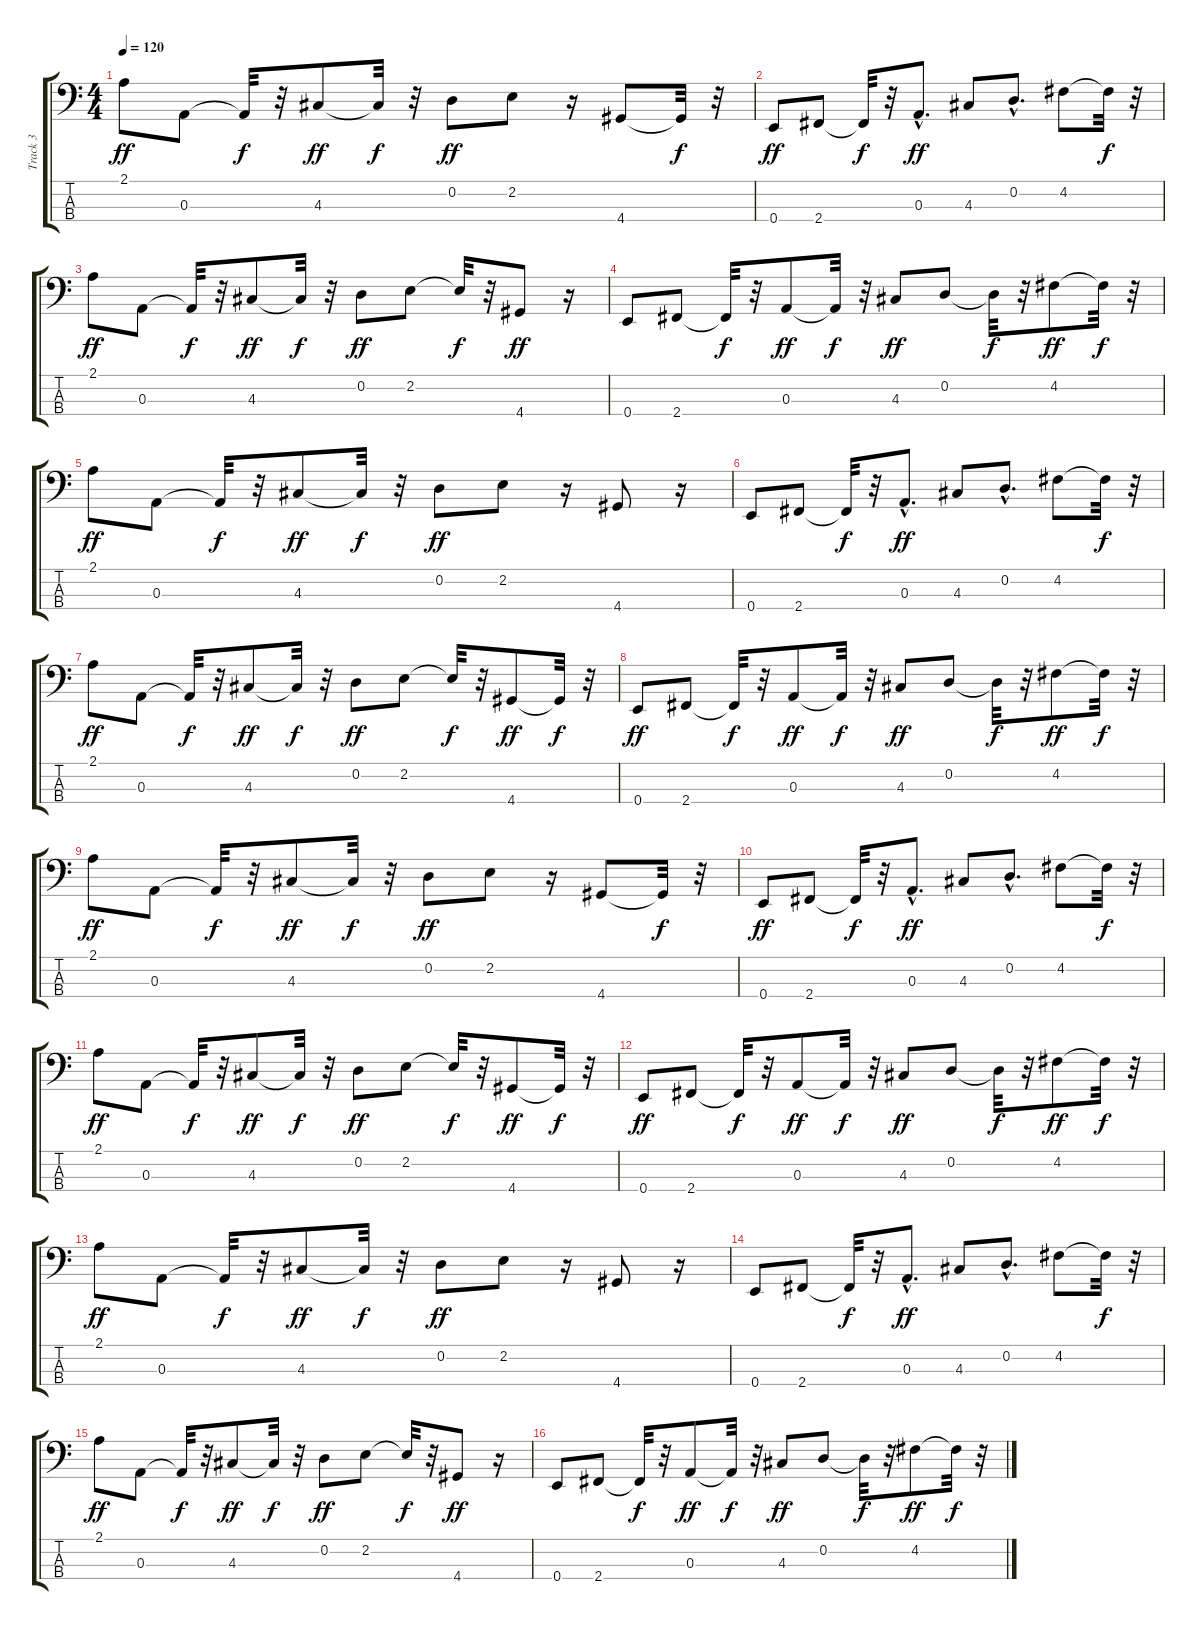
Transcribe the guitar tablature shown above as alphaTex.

\track ("Track 3" "Track 3") {instrument electricbassfinger}
\staff {score tabs}
\tuning (G2 D2 A1 E1) {hide}
\ts (4 4)
\tempo 120
\clef f4
\ks c
2.1.8{dy ff} 0.3.8 0.3{t}.32{dy f} r.32 4.3.8{dy ff} 4.3{t}.32{dy f} r.32 0.2.8{dy ff} 2.2.8 r.16 4.4.8 4.4{t}.32{dy f} r.32 |
0.4.8{dy ff} 2.4.8 2.4{t}.32{dy f} r.32 0.3{hac}.8{d dy ff} 4.3.8 0.2{hac}.8{d} 4.2.8 4.2{t}.32{dy f} r.32 |
2.1.8{dy ff} 0.3.8 0.3{t}.32{dy f} r.32 4.3.8{dy ff} 4.3{t}.32{dy f} r.32 0.2.8{dy ff} 2.2.8 2.2{t}.32{dy f} r.32 4.4.8{dy ff} r.16 |
0.4.8 2.4.8 2.4{t}.32{dy f} r.32 0.3.8{dy ff} 0.3{t}.32{dy f} r.32 4.3.8{dy ff} 0.2.8 0.2{t}.32{dy f} r.32 4.2.8{dy ff} 4.2{t}.32{dy f} r.32 |
2.1.8{dy ff} 0.3.8 0.3{t}.32{dy f} r.32 4.3.8{dy ff} 4.3{t}.32{dy f} r.32 0.2.8{dy ff} 2.2.8 r.16 4.4.8 r.16 |
0.4.8 2.4.8 2.4{t}.32{dy f} r.32 0.3{hac}.8{d dy ff} 4.3.8 0.2{hac}.8{d} 4.2.8 4.2{t}.32{dy f} r.32 |
2.1.8{dy ff} 0.3.8 0.3{t}.32{dy f} r.32 4.3.8{dy ff} 4.3{t}.32{dy f} r.32 0.2.8{dy ff} 2.2.8 2.2{t}.32{dy f} r.32 4.4.8{dy ff} 4.4{t}.32{dy f} r.32 |
0.4.8{dy ff} 2.4.8 2.4{t}.32{dy f} r.32 0.3.8{dy ff} 0.3{t}.32{dy f} r.32 4.3.8{dy ff} 0.2.8 0.2{t}.32{dy f} r.32 4.2.8{dy ff} 4.2{t}.32{dy f} r.32 |
2.1.8{dy ff} 0.3.8 0.3{t}.32{dy f} r.32 4.3.8{dy ff} 4.3{t}.32{dy f} r.32 0.2.8{dy ff} 2.2.8 r.16 4.4.8 4.4{t}.32{dy f} r.32 |
0.4.8{dy ff} 2.4.8 2.4{t}.32{dy f} r.32 0.3{hac}.8{d dy ff} 4.3.8 0.2{hac}.8{d} 4.2.8 4.2{t}.32{dy f} r.32 |
2.1.8{dy ff} 0.3.8 0.3{t}.32{dy f} r.32 4.3.8{dy ff volume 12} 4.3{t}.32{dy f} r.32 0.2.8{dy ff volume 12} 2.2.8{volume 11} 2.2{t}.32{dy f} r.32 4.4.8{dy ff volume 11} 4.4{t}.32{dy f} r.32 |
0.4.8{dy ff volume 10} 2.4.8{volume 10} 2.4{t}.32{dy f} r.32 0.3.8{dy ff volume 9} 0.3{t}.32{dy f} r.32 4.3.8{dy ff volume 9} 0.2.8{volume 8} 0.2{t}.32{dy f} r.32 4.2.8{dy ff volume 8} 4.2{t}.32{dy f} r.32 |
2.1.8{dy ff volume 7} 0.3.8{volume 7} 0.3{t}.32{dy f} r.32 4.3.8{dy ff volume 7} 4.3{t}.32{dy f} r.32 0.2.8{dy ff volume 6} 2.2.8{volume 6} r.16 4.4.8{volume 6} r.16 |
0.4.8{volume 5} 2.4.8{volume 5} 2.4{t}.32{dy f} r.32 0.3{hac}.8{d dy ff volume 4} 4.3.8{volume 4} 0.2{hac}.8{d volume 4} 4.2.8{volume 3} 4.2{t}.32{dy f} r.32 |
2.1.8{dy ff volume 3} 0.3.8{volume 2} 0.3{t}.32{dy f} r.32 4.3.8{dy ff volume 1} 4.3{t}.32{dy f} r.32 0.2.8{dy ff volume 1} 2.2.8{volume 0} 2.2{t}.32{dy f} r.32 4.4.8{dy ff volume 0} r.16 |
0.4.8 2.4.8{volume 0} 2.4{t}.32{dy f} r.32 0.3.8{dy ff volume 0} 0.3{t}.32{dy f} r.32 4.3.8{dy ff} 0.2.8 0.2{t}.32{dy f} r.32 4.2.8{dy ff} 4.2{t}.32{dy f} r.32
